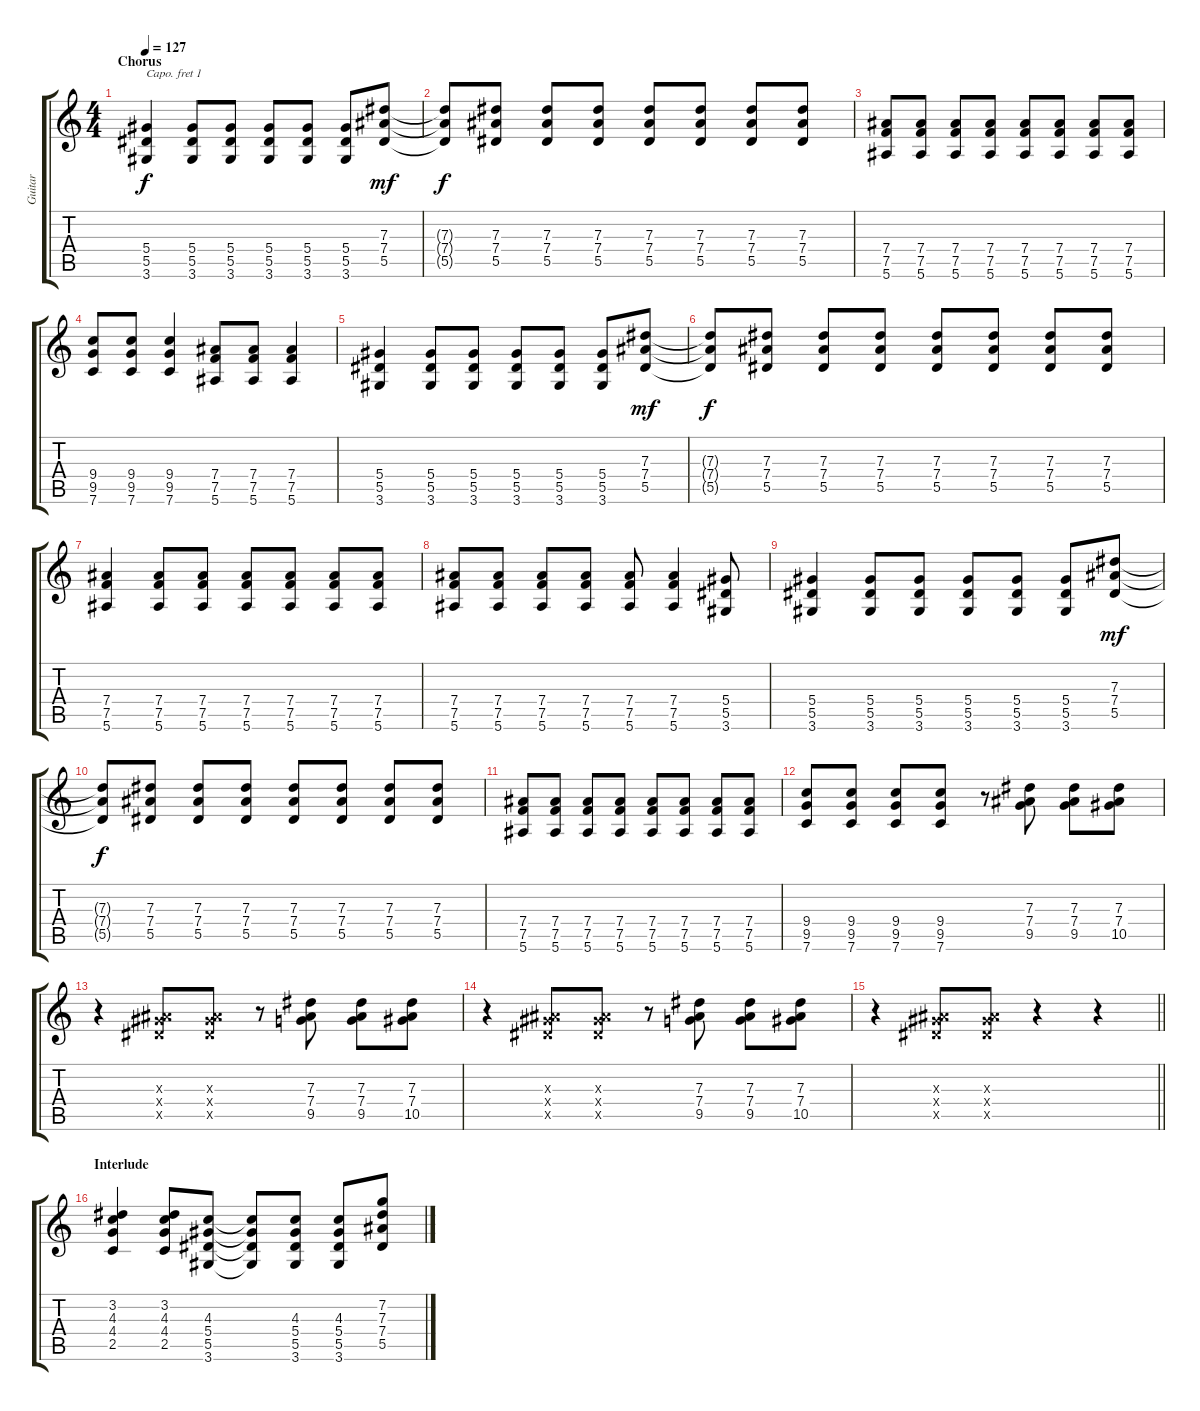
\track ("Guitar" "Guitar") {instrument acousticguitarsteel}
\staff {score tabs}
\capo 1
\tuning (E4 B3 G3 D3 A2 E2) {hide}
\ts (4 4)
\section ("" "Chorus")
\tempo 127
\clef g2
\ks c
(5.4 5.5 3.6).4{dy f volume 13 balance 16 instrument distortionguitar} (5.4 5.5 3.6).8 (5.4 5.5 3.6).8 (5.4 5.5 3.6).8 (5.4 5.5 3.6).8 (5.4 5.5 3.6).8 (7.3 7.4 5.5).8{dy mf} |
(7.3{t} 7.4{t} 5.5{t}).8{dy f} (7.3 7.4 5.5).8 (7.3 7.4 5.5).8 (7.3 7.4 5.5).8 (7.3 7.4 5.5).8 (7.3 7.4 5.5).8 (7.3 7.4 5.5).8 (7.3 7.4 5.5).8 |
(7.4 7.5 5.6).8 (7.4 7.5 5.6).8 (7.4 7.5 5.6).8 (7.4 7.5 5.6).8 (7.4 7.5 5.6).8 (7.4 7.5 5.6).8 (7.4 7.5 5.6).8 (7.4 7.5 5.6).8 |
(9.4 9.5 7.6).8 (9.4 9.5 7.6).8 (9.4 9.5 7.6).4 (7.4 7.5 5.6).8 (7.4 7.5 5.6).8 (7.4 7.5 5.6).4 |
(5.4 5.5 3.6).4 (5.4 5.5 3.6).8 (5.4 5.5 3.6).8 (5.4 5.5 3.6).8 (5.4 5.5 3.6).8 (5.4 5.5 3.6).8 (7.3 7.4 5.5).8{dy mf} |
(7.3{t} 7.4{t} 5.5{t}).8{dy f} (7.3 7.4 5.5).8 (7.3 7.4 5.5).8 (7.3 7.4 5.5).8 (7.3 7.4 5.5).8 (7.3 7.4 5.5).8 (7.3 7.4 5.5).8 (7.3 7.4 5.5).8 |
(7.4 7.5 5.6).4 (7.4 7.5 5.6).8 (7.4 7.5 5.6).8 (7.4 7.5 5.6).8 (7.4 7.5 5.6).8 (7.4 7.5 5.6).8 (7.4 7.5 5.6).8 |
(7.4 7.5 5.6).8 (7.4 7.5 5.6).8 (7.4 7.5 5.6).8 (7.4 7.5 5.6).8 (7.4 7.5 5.6).8 (7.4 7.5 5.6).4 (5.4 5.5 3.6).8 |
(5.4 5.5 3.6).4 (5.4 5.5 3.6).8 (5.4 5.5 3.6).8 (5.4 5.5 3.6).8 (5.4 5.5 3.6).8 (5.4 5.5 3.6).8 (7.3 7.4 5.5).8{dy mf} |
(7.3{t} 7.4{t} 5.5{t}).8{dy f} (7.3 7.4 5.5).8 (7.3 7.4 5.5).8 (7.3 7.4 5.5).8 (7.3 7.4 5.5).8 (7.3 7.4 5.5).8 (7.3 7.4 5.5).8 (7.3 7.4 5.5).8 |
(7.4 7.5 5.6).8 (7.4 7.5 5.6).8 (7.4 7.5 5.6).8 (7.4 7.5 5.6).8 (7.4 7.5 5.6).8 (7.4 7.5 5.6).8 (7.4 7.5 5.6).8 (7.4 7.5 5.6).8 |
(9.4 9.5 7.6).8 (9.4 9.5 7.6).8 (9.4 9.5 7.6).8 (9.4 9.5 7.6).8 r.8 (7.3 7.4 9.5).8 (7.3 7.4 9.5).8 (7.3 7.4 10.5).8 |
r.4 (2.3{x} 5.4{x} 5.5{x}).8 (2.3{x} 5.4{x} 5.5{x}).8 r.8 (7.3 7.4 9.5).8 (7.3 7.4 9.5).8 (7.3 7.4 10.5).8 |
r.4 (2.3{x} 5.4{x} 5.5{x}).8 (2.3{x} 5.4{x} 5.5{x}).8 r.8 (7.3 7.4 9.5).8 (7.3 7.4 9.5).8 (7.3 7.4 10.5).8 |
\barLineRight lightlight
r.4 (2.3{x} 5.4{x} 5.5{x}).8 (2.3{x} 5.4{x} 5.5{x}).8 r.4 r.4 |
\section ("" "Interlude")
(3.2 4.3 4.4 2.5).4 (3.2 4.3 4.4 2.5).8 (4.3 5.4 5.5 3.6).8 (4.3{t} 5.4{t} 5.5{t} 3.6{t}).8 (4.3 5.4 5.5 3.6).8 (4.3 5.4 5.5 3.6).8 (7.2 7.3 7.4 5.5).8
